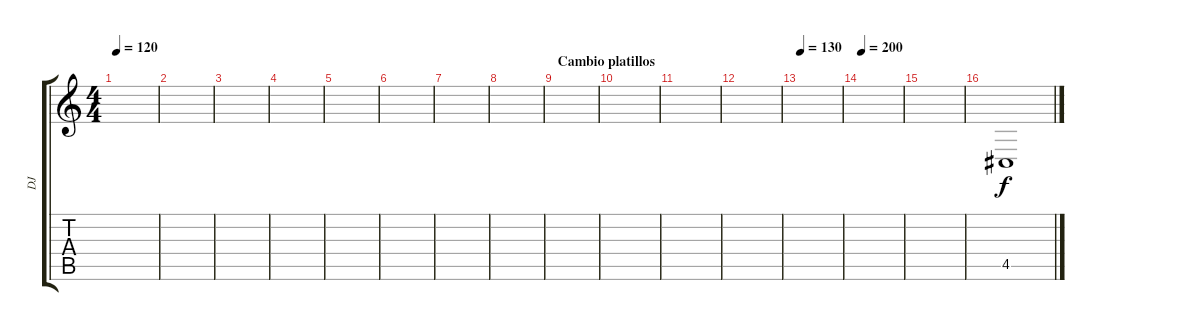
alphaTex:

\track ("DJ" "DJ") {instrument pad7halo}
\staff {score tabs}
\tuning (E4 B3 G3 D3 A2 E2) {hide}
\ts (4 4)
\tempo 120
\clef g2
\ks c
|
|
|
|
|
|
|
|
\section ("" "Cambio platillos")
|
|
|
|
\tempo 130
|
\tempo 200
|
|
4.5.1
